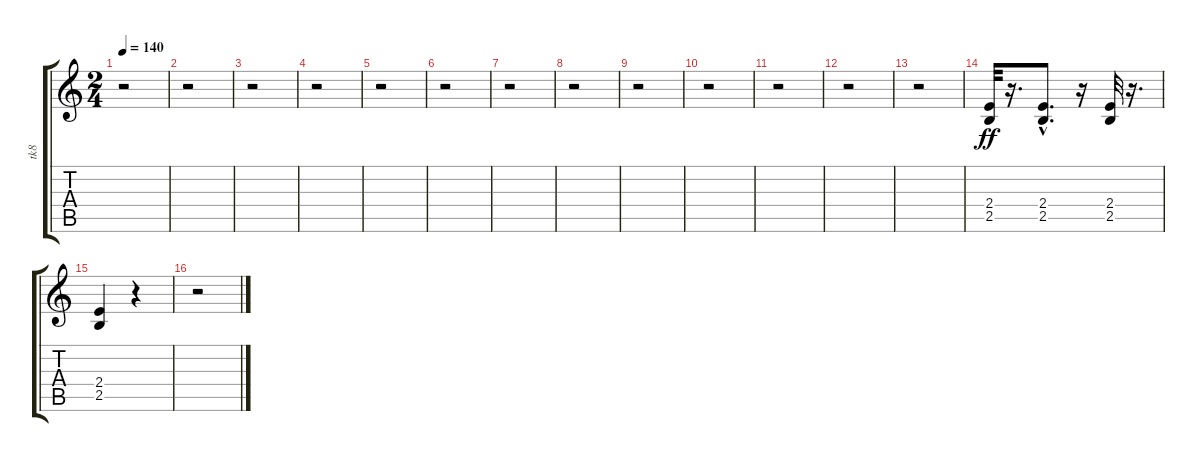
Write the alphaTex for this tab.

\track ("tk8" "tk8") {instrument distortionguitar}
\staff {score tabs}
\tuning (E4 B3 G3 D3 A2 E2) {hide}
\ts (2 4)
\tempo 140
\clef g2
\ks c
r.2{dy ff} |
r.2 |
r.2 |
r.2 |
r.2 |
r.2 |
r.2 |
r.2 |
r.2 |
r.2 |
r.2 |
r.2 |
r.2 |
(2.4 2.5).32{volume 11} r.16{d} (2.4{hac} 2.5{hac}).8{d} r.16 (2.4 2.5).32 r.16{d} |
(2.4 2.5).4 r.4 |
r.2
